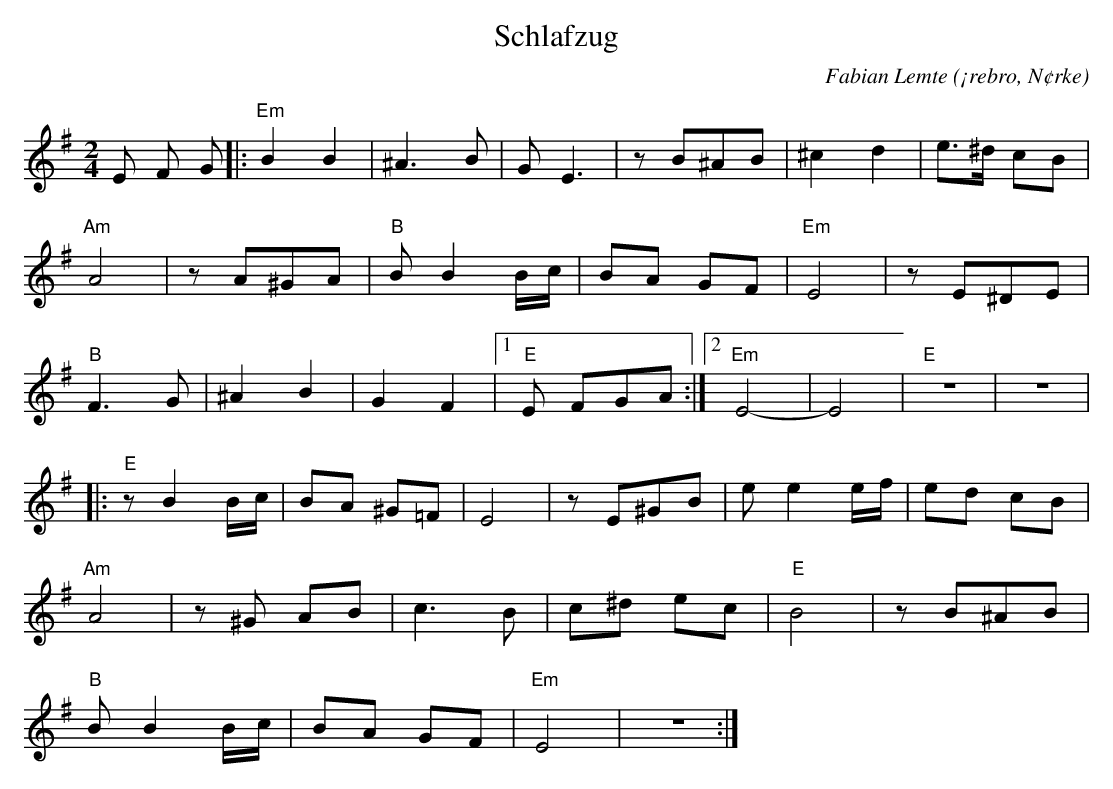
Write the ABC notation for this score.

X:1
T:Schlafzug
O:¡rebro, N¢rke
C:Fabian Lemte
Q: Klezmer
M:2/4
L:1/8
K:Em+E
E F G |:"Em" B2 B2 | ^A3B | GE3 | zB^AB | ^c2 d2 | e>^d cB |
"Am" A4 | zA^GA |"B" B B2 B/2c/2 | BA GF |"Em" E4 | zE^DE |
"B" F3G | ^A2 B2 | G2 F2 |1"E" E FGA :|2"Em" E4- | E4 |"E" z4 | z4 |
|:"E" zB2 B/2c/2 | BA ^G=F | E4 | zE^GB | e e2 e/2f/2| ed cB |
"Am" A4 | z^G AB | c3B | c^d ec |"E" B4 | zB^AB |
"B" B B2 B/2c/2 | BA GF |"Em" E4 | z4 :|
